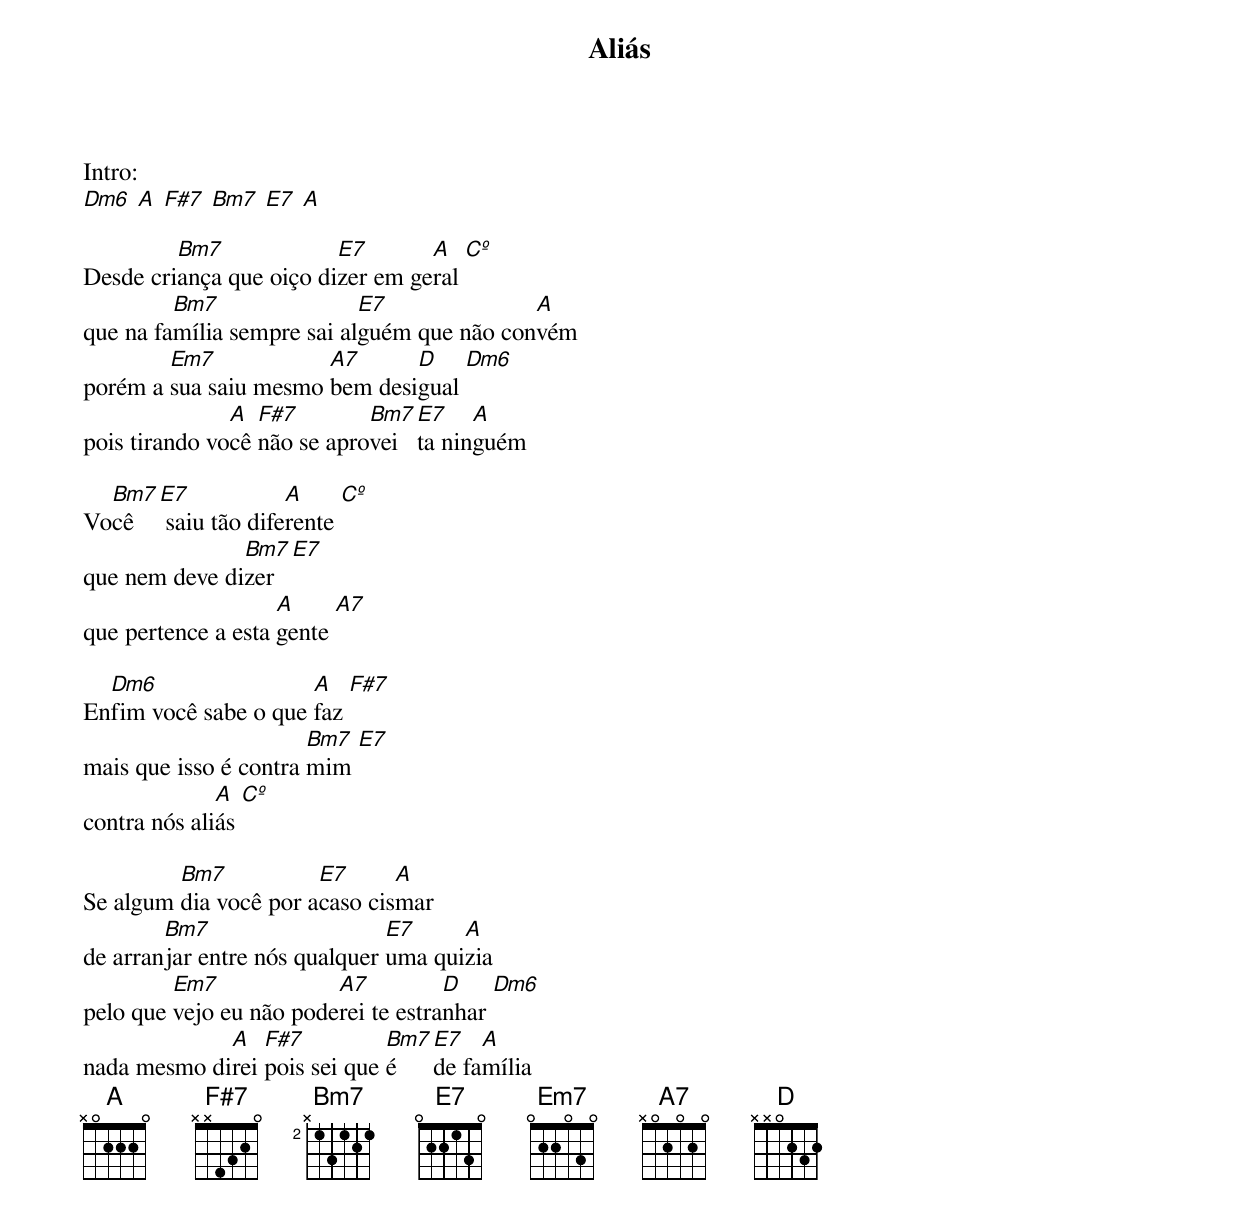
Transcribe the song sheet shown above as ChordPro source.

{title: Aliás}
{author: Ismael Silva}
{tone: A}

Intro:
[Dm6] [A] [F#7] [Bm7] [E7] [A]

Desde cri[Bm7]ança que oiço di[E7]zer em ge[A]ral [Cº]
que na fa[Bm7]mília sempre sai al[E7]guém que não con[A]vém
porém a [Em7]sua saiu mesmo [A7]bem desi[D]gual [Dm6]
pois tirando vo[A]cê [F#7]não se apro[Bm7]vei[E7]ta nin[A]guém

Vo[Bm7]cê[E7] saiu tão dife[A]rente [Cº]
que nem deve di[Bm7]zer [E7]
que pertence a esta [A]gente [A7]

En[Dm6]fim você sabe o que [A]faz [F#7]
mais que isso é contra [Bm7]mim [E7]
contra nós ali[A]ás [Cº]

Se algum [Bm7]dia você por a[E7]caso cis[A]mar
de arran[Bm7]jar entre nós qualquer [E7]uma qui[A]zia
pelo que [Em7]vejo eu não pode[A7]rei te estra[D]nhar [Dm6]
nada mesmo di[A]rei [F#7]pois sei que [Bm7]é [E7]de fa[A]mília
